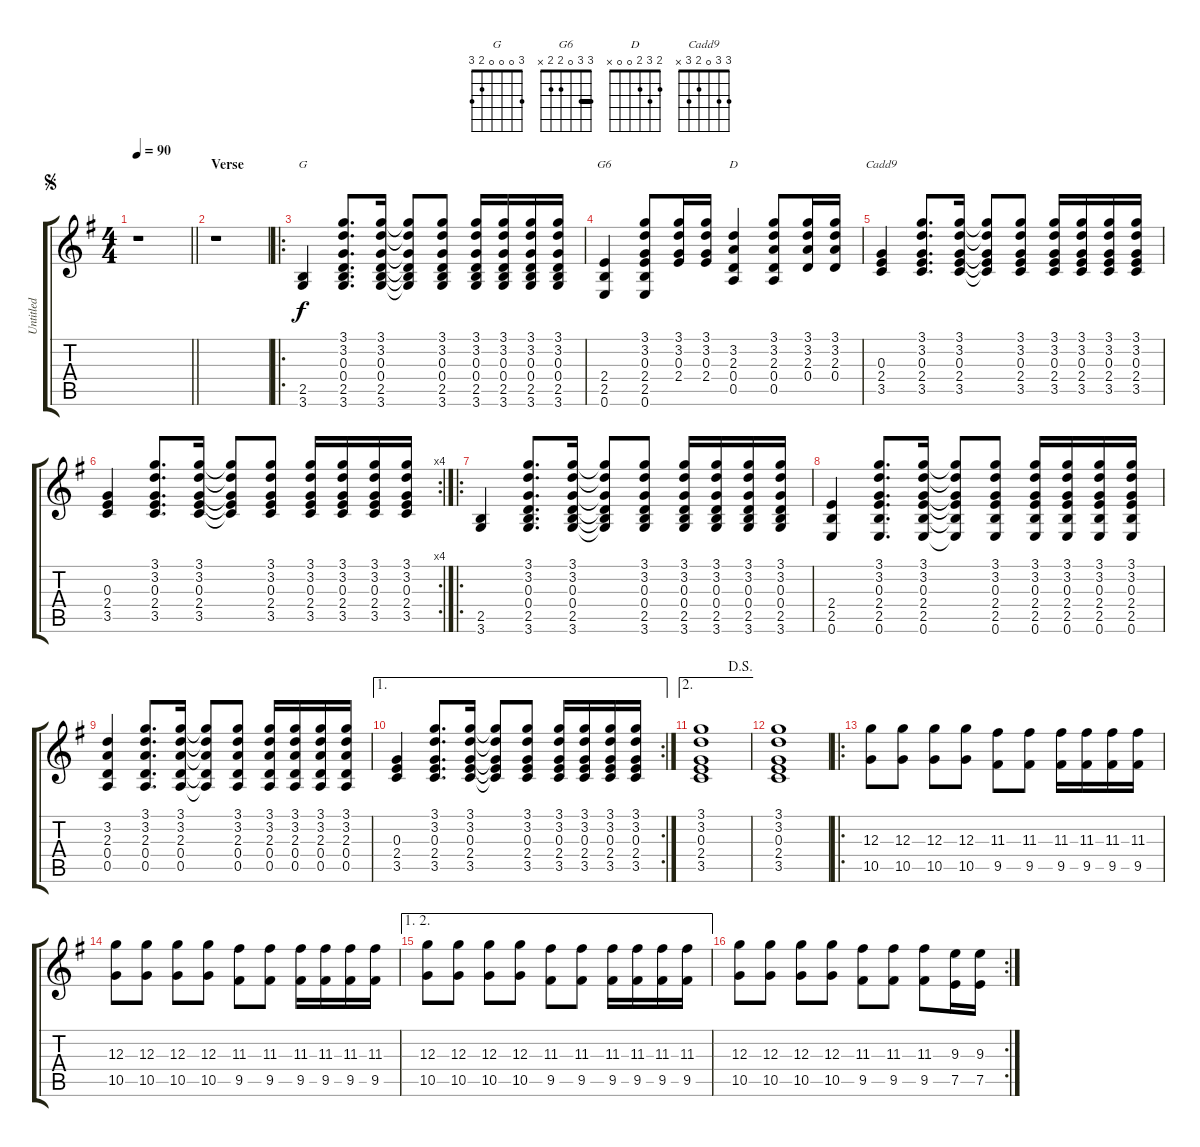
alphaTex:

\track ("Untitled" "Untitled") {instrument acousticguitarsteel}
\staff {score tabs}
\tuning (E4 B3 G3 D3 A2 E2) {hide}
\chord ("G" 3 0 0 0 2 3)
\chord ("G6" 3 3 0 2 2 x) {barre 3}
\chord ("D" 2 3 2 0 0 x)
\chord ("Cadd9" 3 3 0 2 3 x)
\ts (4 4)
\jump segno
\tempo 90
\clef g2
\barLineRight lightlight
\ks g
r.1{dy f instrument acousticguitarsteel} |
\section ("" "Verse")
r.1 |
\ro
(2.5 3.6).4{ch "G"} (3.1 3.2 0.3 0.4 2.5 3.6).8{d} (3.1 3.2 0.3 0.4 2.5 3.6).16 (3.1{t} 3.2{t} 0.3{t} 0.4{t} 2.5{t} 3.6{t}).8 (3.1 3.2 0.3 0.4 2.5 3.6).8 (3.1 3.2 0.3 0.4 2.5 3.6).16 (3.1 3.2 0.3 0.4 2.5 3.6).16 (3.1 3.2 0.3 0.4 2.5 3.6).16 (3.1 3.2 0.3 0.4 2.5 3.6).16 |
(2.4 2.5 0.6).4{ch "G6"} (3.1 3.2 0.3 2.4 2.5 0.6).8 (3.1 3.2 0.3 2.4).16 (3.1 3.2 0.3 2.4).16 (3.2 2.3 0.4 0.5).4{ch "D"} (3.1 3.2 2.3 0.4 0.5).8 (3.1 3.2 2.3 0.4).16 (3.1 3.2 2.3 0.4).16 |
(0.3 2.4 3.5).4{ch "Cadd9"} (3.1 3.2 0.3 2.4 3.5).8{d} (3.1 3.2 0.3 2.4 3.5).16 (3.1{t} 3.2{t} 0.3{t} 2.4{t} 3.5{t}).8 (3.1 3.2 0.3 2.4 3.5).8 (3.1 3.2 0.3 2.4 3.5).16 (3.1 3.2 0.3 2.4 3.5).16 (3.1 3.2 0.3 2.4 3.5).16 (3.1 3.2 0.3 2.4 3.5).16 |
\rc 4
(0.3 2.4 3.5).4 (3.1 3.2 0.3 2.4 3.5).8{d} (3.1 3.2 0.3 2.4 3.5).16 (3.1{t} 3.2{t} 0.3{t} 2.4{t} 3.5{t}).8 (3.1 3.2 0.3 2.4 3.5).8 (3.1 3.2 0.3 2.4 3.5).16 (3.1 3.2 0.3 2.4 3.5).16 (3.1 3.2 0.3 2.4 3.5).16 (3.1 3.2 0.3 2.4 3.5).16 |
\ro
(2.5 3.6).4 (3.1 3.2 0.3 0.4 2.5 3.6).8{d} (3.1 3.2 0.3 0.4 2.5 3.6).16 (3.1{t} 3.2{t} 0.3{t} 0.4{t} 2.5{t} 3.6{t}).8 (3.1 3.2 0.3 0.4 2.5 3.6).8 (3.1 3.2 0.3 0.4 2.5 3.6).16 (3.1 3.2 0.3 0.4 2.5 3.6).16 (3.1 3.2 0.3 0.4 2.5 3.6).16 (3.1 3.2 0.3 0.4 2.5 3.6).16 |
(2.4 2.5 0.6).4 (3.1 3.2 0.3 2.4 2.5 0.6).8{d} (3.1 3.2 0.3 2.4 2.5 0.6).16 (3.1{t} 3.2{t} 0.3{t} 2.4{t} 2.5{t} 0.6{t}).8 (3.1 3.2 0.3 2.4 2.5 0.6).8 (3.1 3.2 0.3 2.4 2.5 0.6).16 (3.1 3.2 0.3 2.4 2.5 0.6).16 (3.1 3.2 0.3 2.4 2.5 0.6).16 (3.1 3.2 0.3 2.4 2.5 0.6).16 |
(3.2 2.3 0.4 0.5).4 (3.1 3.2 2.3 0.4 0.5).8{d} (3.1 3.2 2.3 0.4 0.5).16 (3.1{t} 3.2{t} 2.3{t} 0.4{t} 0.5{t}).8 (3.1 3.2 2.3 0.4 0.5).8 (3.1 3.2 2.3 0.4 0.5).16 (3.1 3.2 2.3 0.4 0.5).16 (3.1 3.2 2.3 0.4 0.5).16 (3.1 3.2 2.3 0.4 0.5).16 |
\ae 1
\rc 2
(0.3 2.4 3.5).4 (3.1 3.2 0.3 2.4 3.5).8{d} (3.1 3.2 0.3 2.4 3.5).16 (3.1{t} 3.2{t} 0.3{t} 2.4{t} 3.5{t}).8 (3.1 3.2 0.3 2.4 3.5).8 (3.1 3.2 0.3 2.4 3.5).16 (3.1 3.2 0.3 2.4 3.5).16 (3.1 3.2 0.3 2.4 3.5).16 (3.1 3.2 0.3 2.4 3.5).16 |
\ae 2
\jump dalsegno
(3.1 3.2 0.3 2.4 3.5).1 |
(3.1 3.2 0.3 2.4 3.5).1 |
\ro
(12.3 10.5).8 (12.3 10.5).8 (12.3 10.5).8 (12.3 10.5).8 (11.3 9.5).8 (11.3 9.5).8 (11.3 9.5).16 (11.3 9.5).16 (11.3 9.5).16 (11.3 9.5).16 |
(12.3 10.5).8 (12.3 10.5).8 (12.3 10.5).8 (12.3 10.5).8 (11.3 9.5).8 (11.3 9.5).8 (11.3 9.5).16 (11.3 9.5).16 (11.3 9.5).16 (11.3 9.5).16 |
\ae (1 2)
(12.3 10.5).8 (12.3 10.5).8 (12.3 10.5).8 (12.3 10.5).8 (11.3 9.5).8 (11.3 9.5).8 (11.3 9.5).16 (11.3 9.5).16 (11.3 9.5).16 (11.3 9.5).16 |
\rc 2
(12.3 10.5).8 (12.3 10.5).8 (12.3 10.5).8 (12.3 10.5).8 (11.3 9.5).8 (11.3 9.5).8 (11.3 9.5).8 (9.3 7.5).16 (9.3 7.5).16
